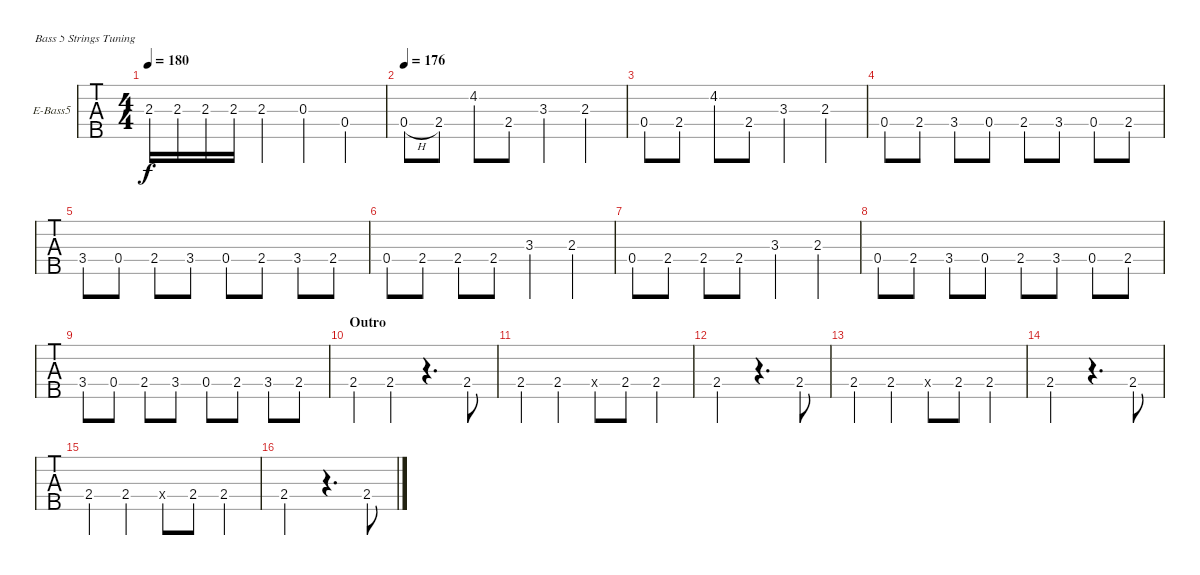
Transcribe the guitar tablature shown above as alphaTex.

\bracketExtendMode groupsimilarinstruments
\firstSystemTrackNameOrientation horizontal
\otherSystemsTrackNameOrientation horizontal
\track ("Bass" "E-Bass5") {instrument slapbass2}
\staff {tabs}
\tuning (G2 D2 A1 E1 B0)
\ts (4 4)
\tempo 180
\clef f4
\ks c
2.3.16{dy f} 2.3.16 2.3.16 2.3.16 2.3.4 0.3.4 0.4.4 |
\tempo (176 0.00625)
0.4{h}.8 2.4.8 4.2.8 2.4.8 3.3.4 2.3.4 |
0.4.8 2.4.8 4.2.8 2.4.8 3.3.4 2.3.4 |
0.4.8 2.4.8 3.4.8 0.4.8 2.4.8 3.4.8 0.4.8 2.4.8 |
3.4.8 0.4.8 2.4.8 3.4.8 0.4.8 2.4.8 3.4.8 2.4.8 |
0.4.8 2.4.8 2.4.8 2.4.8 3.3.4 2.3.4 |
0.4.8 2.4.8 2.4.8 2.4.8 3.3.4 2.3.4 |
0.4.8 2.4.8 3.4.8 0.4.8 2.4.8 3.4.8 0.4.8 2.4.8 |
3.4.8 0.4.8 2.4.8 3.4.8 0.4.8 2.4.8 3.4.8 2.4.8 |
\section ("" "Outro")
2.4.4 2.4{st}.4 r.4{d} 2.4.8 |
2.4.4 2.4{st}.4 2.4{x}.8 2.4.8 2.4.4 |
2.4.2 r.4{d} 2.4.8 |
2.4.4 2.4{st}.4 2.4{x}.8 2.4.8 2.4.4 |
2.4.2 r.4{d} 2.4.8 |
2.4.4 2.4{st}.4 2.4{x}.8 2.4.8 2.4.4 |
2.4.2 r.4{d} 2.4.8
